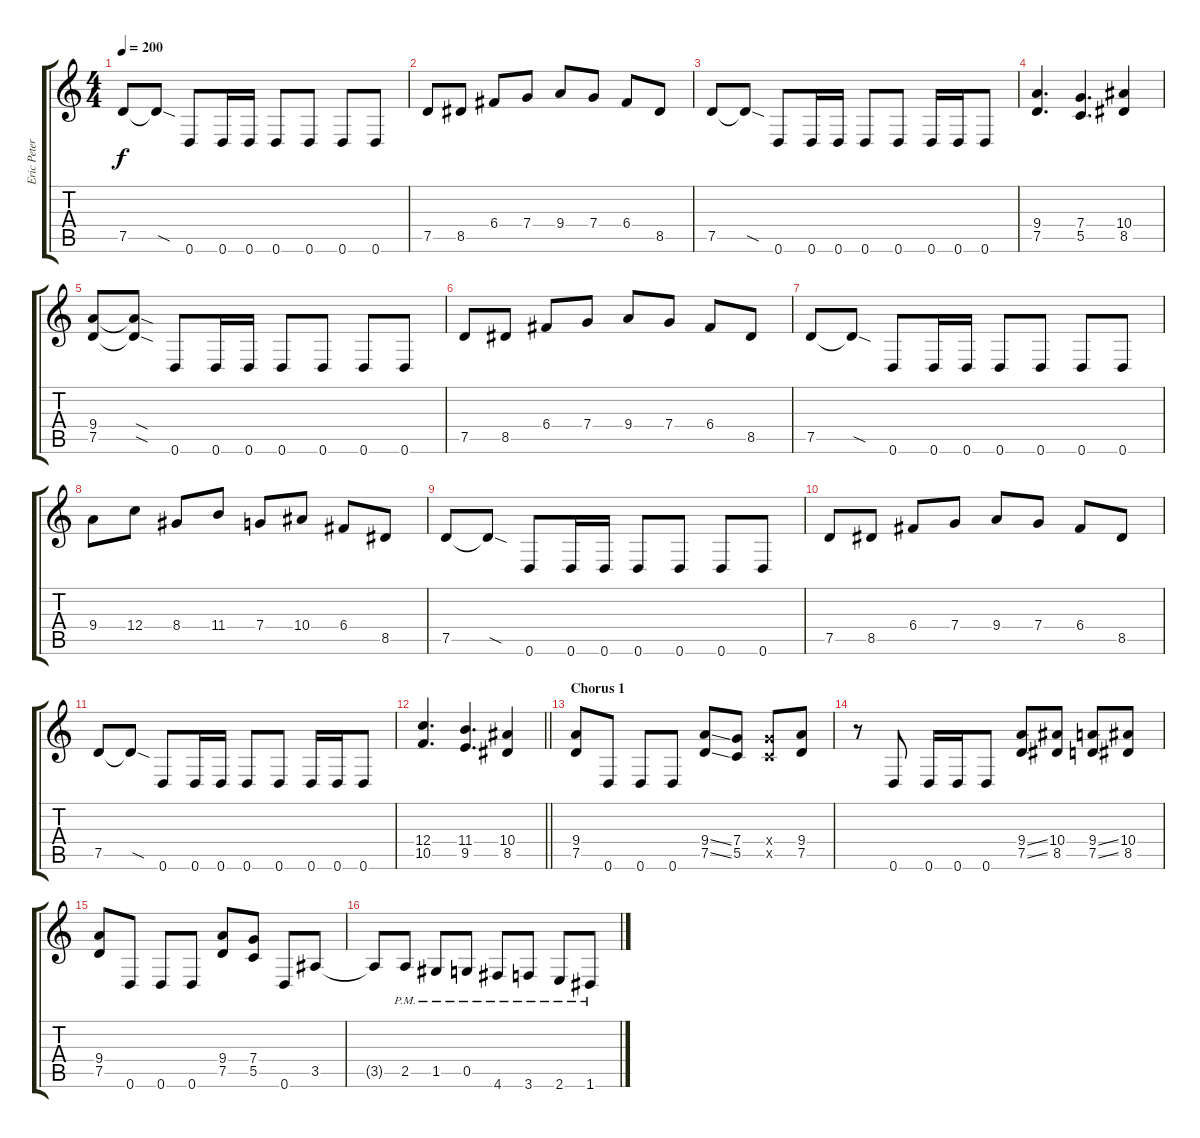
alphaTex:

\track ("Eric Peterson" "Eric Peter") {instrument distortionguitar}
\staff {score tabs}
\tuning (D4 A3 F3 C3 G2 D2) {hide}
\ts (4 4)
\tempo 200
\clef g2
\ks c
7.5.8{dy f} 7.5{sod t}.8 0.6.8 0.6.16 0.6.16 0.6.8 0.6.8 0.6.8 0.6.8 |
7.5.8 8.5.8 6.4.8 7.4.8 9.4.8 7.4.8 6.4.8 8.5.8 |
7.5.8 7.5{sod t}.8 0.6.8 0.6.16 0.6.16 0.6.8 0.6.8 0.6.16 0.6.16 0.6.8 |
(9.4 7.5).4{d} (7.4 5.5).4{d} (10.4 8.5).4 |
(9.4 7.5).8 (9.4{sod t} 7.5{sod t}).8 0.6.8 0.6.16 0.6.16 0.6.8 0.6.8 0.6.8 0.6.8 |
7.5.8 8.5.8 6.4.8 7.4.8 9.4.8 7.4.8 6.4.8 8.5.8 |
7.5.8 7.5{sod t}.8 0.6.8 0.6.16 0.6.16 0.6.8 0.6.8 0.6.8 0.6.8 |
9.4.8 12.4.8 8.4.8 11.4.8 7.4.8 10.4.8 6.4.8 8.5.8 |
7.5.8 7.5{sod t}.8 0.6.8 0.6.16 0.6.16 0.6.8 0.6.8 0.6.8 0.6.8 |
7.5.8 8.5.8 6.4.8 7.4.8 9.4.8 7.4.8 6.4.8 8.5.8 |
7.5.8 7.5{sod t}.8 0.6.8 0.6.16 0.6.16 0.6.8 0.6.8 0.6.16 0.6.16 0.6.8 |
\barLineRight lightlight
(12.4 10.5).4{d} (11.4 9.5).4{d} (10.4 8.5).4 |
\section ("" "Chorus 1")
(9.4 7.5).8 0.6.8 0.6.8 0.6.8 (9.4{ss} 7.5{ss}).8 (7.4 5.5).8 (7.4{x} 5.5{x}).8 (9.4 7.5).8 |
r.8 0.6.8 0.6.16 0.6.16 0.6.8 (9.4{ss} 7.5{ss}).8 (10.4 8.5).8 (9.4{ss} 7.5{ss}).8 (10.4 8.5).8 |
(9.4 7.5).8 0.6.8 0.6.8 0.6.8 (9.4 7.5).8 (7.4 5.5).8 0.6.8 3.5.8 |
3.5{t}.8 2.5{pm}.8 1.5{pm}.8 0.5{pm}.8 4.6{pm}.8 3.6{pm}.8 2.6{pm}.8 1.6{pm}.8
